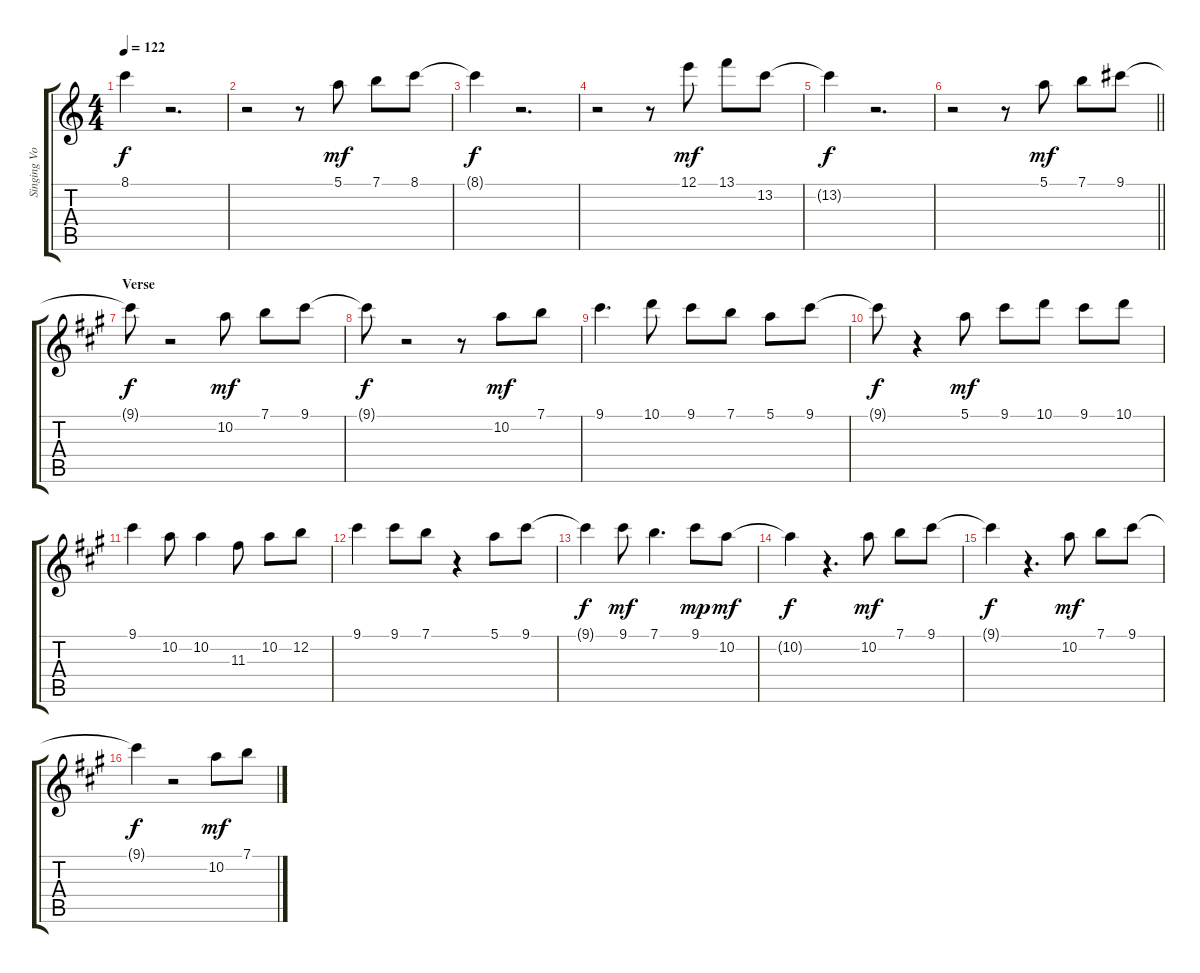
\track ("Singing Voice" "Singing Vo") {instrument distortionguitar}
\staff {score tabs}
\tuning (E4 B3 G3 D3 A2 E2) {hide}
\ts (4 4)
\tempo 122
\clef g2
\ks c
8.1{t}.4{dy f} r.2{d} |
r.2 r.8 5.1.8{dy mf} 7.1.8 8.1.8 |
8.1{t}.4{dy f} r.2{d} |
r.2 r.8 12.1.8{dy mf} 13.1.8 13.2.8 |
13.2{t}.4{dy f} r.2{d} |
\barLineRight lightlight
r.2 r.8 5.1.8{dy mf} 7.1.8 9.1.8 |
\section ("" "Verse")
\ks a
9.1{t}.8{dy f} r.2 10.2.8{dy mf} 7.1.8 9.1.8 |
9.1{t}.8{dy f} r.2 r.8 10.2.8{dy mf} 7.1.8 |
9.1.4{d} 10.1.8 9.1.8 7.1.8 5.1.8 9.1.8 |
9.1{t}.8{dy f} r.4 5.1.8{dy mf} 9.1.8 10.1.8 9.1.8 10.1.8 |
9.1.4 10.2.8 10.2.4 11.3.8 10.2.8 12.2.8 |
9.1.4 9.1.8 7.1.8 r.4 5.1.8 9.1.8 |
9.1{t}.4{dy f} 9.1.8{dy mf} 7.1.4{d} 9.1.8{dy mp} 10.2.8{dy mf} |
10.2{t}.4{dy f} r.4{d} 10.2.8{dy mf} 7.1.8 9.1.8 |
9.1{t}.4{dy f} r.4{d} 10.2.8{dy mf} 7.1.8 9.1.8 |
9.1{t}.4{dy f} r.2 10.2.8{dy mf} 7.1.8
